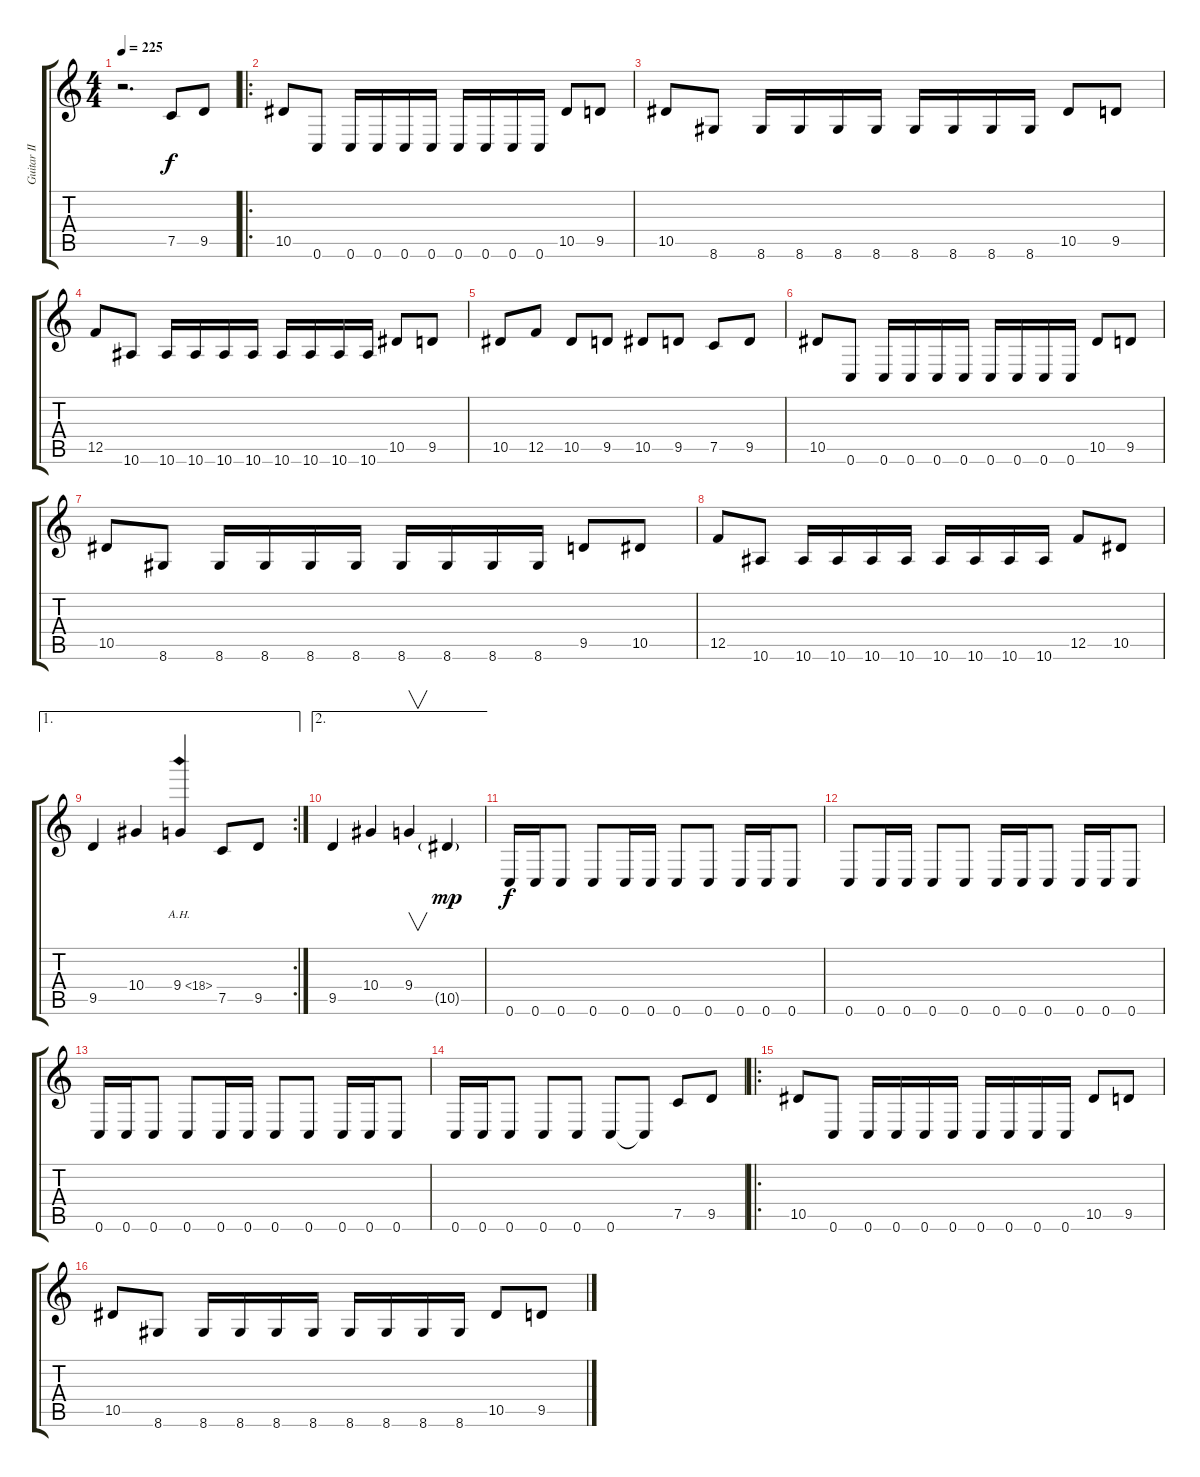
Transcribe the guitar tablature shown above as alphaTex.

\track ("Guitar II" "Guitar II") {instrument distortionguitar}
\staff {score tabs}
\tuning (C4 G3 Eb3 Bb2 F2 C2) {hide}
\ts (4 4)
\tempo 225
\clef g2
\ks c
r.2{d dy f instrument distortionguitar} 7.5.8 9.5.8 |
\ro
10.5.8 0.6.8 0.6.16 0.6.16 0.6.16 0.6.16 0.6.16 0.6.16 0.6.16 0.6.16 10.5.8 9.5.8 |
10.5.8 8.6.8 8.6.16 8.6.16 8.6.16 8.6.16 8.6.16 8.6.16 8.6.16 8.6.16 10.5.8 9.5.8 |
12.5.8 10.6.8 10.6.16 10.6.16 10.6.16 10.6.16 10.6.16 10.6.16 10.6.16 10.6.16 10.5.8 9.5.8 |
10.5.8 12.5.8 10.5.8 9.5.8 10.5.8 9.5.8 7.5.8 9.5.8 |
10.5.8 0.6.8 0.6.16 0.6.16 0.6.16 0.6.16 0.6.16 0.6.16 0.6.16 0.6.16 10.5.8 9.5.8 |
10.5.8 8.6.8 8.6.16 8.6.16 8.6.16 8.6.16 8.6.16 8.6.16 8.6.16 8.6.16 9.5.8 10.5.8 |
12.5.8 10.6.8 10.6.16 10.6.16 10.6.16 10.6.16 10.6.16 10.6.16 10.6.16 10.6.16 12.5.8 10.5.8 |
\ae 1
\rc 2
9.5.4 10.4.4 9.4{ah 9}.4 7.5.8 9.5.8 |
\ae 2
9.5.4 10.4.4 9.4.4{v} 10.5{g}.4{dy mp} |
0.6.16{dy f} 0.6.16 0.6.8 0.6.8 0.6.16 0.6.16 0.6.8 0.6.8 0.6.16 0.6.16 0.6.8 |
0.6.8 0.6.16 0.6.16 0.6.8 0.6.8 0.6.16 0.6.16 0.6.8 0.6.16 0.6.16 0.6.8 |
0.6.16 0.6.16 0.6.8 0.6.8 0.6.16 0.6.16 0.6.8 0.6.8 0.6.16 0.6.16 0.6.8 |
0.6.16 0.6.16 0.6.8 0.6.8 0.6.8 0.6.8 0.6{t}.8 7.5.8 9.5.8 |
\ro
10.5.8 0.6.8 0.6.16 0.6.16 0.6.16 0.6.16 0.6.16 0.6.16 0.6.16 0.6.16 10.5.8 9.5.8 |
10.5.8 8.6.8 8.6.16 8.6.16 8.6.16 8.6.16 8.6.16 8.6.16 8.6.16 8.6.16 10.5.8 9.5.8
